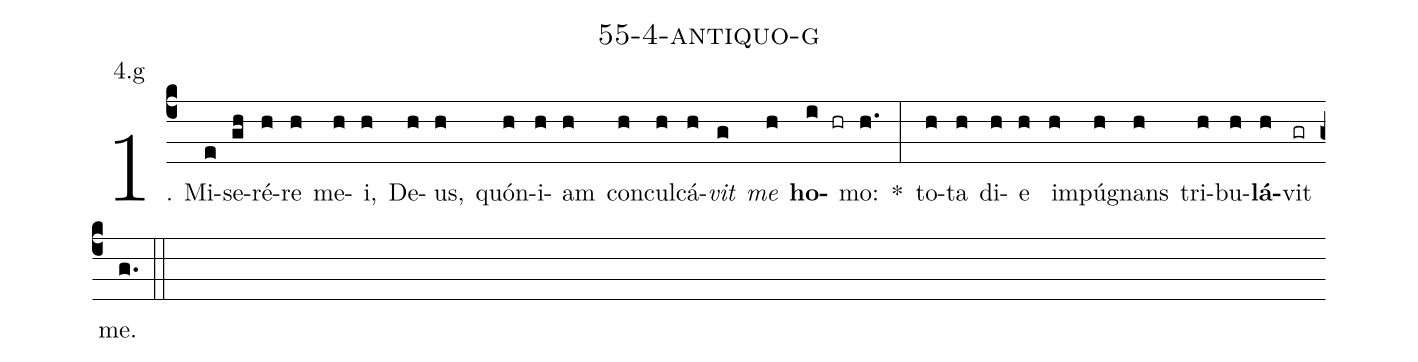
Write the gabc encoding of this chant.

name: 55-4-antiquo-g;
annotation: 4.g;
%%
(c4)1. Mi(e)se(gh)ré(h)re(h) me(h)i,(h) De(h)us,(h) quón(h)i(h)am(h) con(h)cul(h)cá(h)<i>vit</i>(g) <i>me</i>(h) <b>ho</b>(i hr)mo:(h.) *(:) to(h)ta(h) di(h)e(h) im(h)pú(h)gnans(h) tri(h)bu(h)<b>lá</b>(h)vit(gr) me.(g.) (::)
